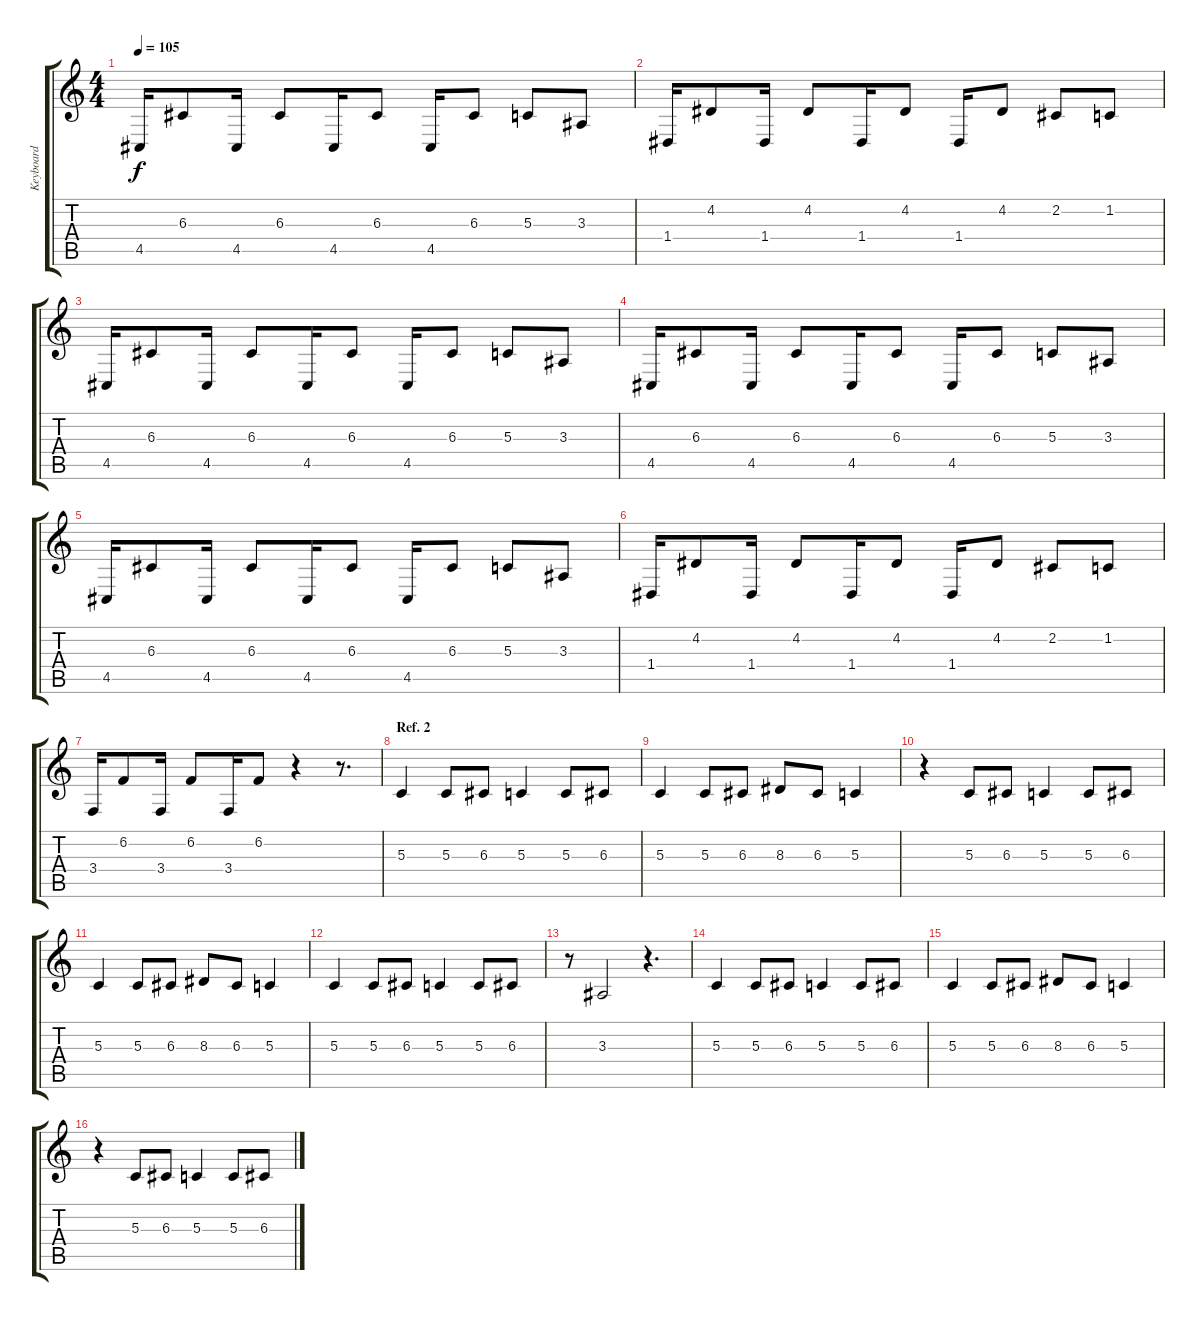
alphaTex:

\track ("Keyboard" "Keyboard") {instrument lead5charang}
\staff {score tabs}
\tuning (E4 B3 G3 D3 A2 E2) {hide}
\ts (4 4)
\tempo 105
\clef g2
\ks c
4.5.16{dy f} 6.3.8 4.5.16 6.3.8 4.5.16 6.3.8 4.5.16 6.3.8 5.3.8 3.3.8 |
1.4.16 4.2.8 1.4.16 4.2.8 1.4.16 4.2.8 1.4.16 4.2.8 2.2.8 1.2.8 |
4.5.16 6.3.8 4.5.16 6.3.8 4.5.16 6.3.8 4.5.16 6.3.8 5.3.8 3.3.8 |
4.5.16 6.3.8 4.5.16 6.3.8 4.5.16 6.3.8 4.5.16 6.3.8 5.3.8 3.3.8 |
4.5.16 6.3.8 4.5.16 6.3.8 4.5.16 6.3.8 4.5.16 6.3.8 5.3.8 3.3.8 |
1.4.16 4.2.8 1.4.16 4.2.8 1.4.16 4.2.8 1.4.16 4.2.8 2.2.8 1.2.8 |
3.4.16 6.2.8 3.4.16 6.2.8 3.4.16 6.2.8 r.4 r.8{d} |
\section ("" "Ref. 2")
5.3.4{instrument lead1square} 5.3.8 6.3.8 5.3.4 5.3.8 6.3.8 |
5.3.4 5.3.8 6.3.8 8.3.8 6.3.8 5.3.4 |
r.4 5.3.8 6.3.8 5.3.4 5.3.8 6.3.8 |
5.3.4 5.3.8 6.3.8 8.3.8 6.3.8 5.3.4 |
5.3.4 5.3.8 6.3.8 5.3.4 5.3.8 6.3.8 |
r.8 3.3.2 r.4{d} |
5.3.4 5.3.8 6.3.8 5.3.4 5.3.8 6.3.8 |
5.3.4 5.3.8 6.3.8 8.3.8 6.3.8 5.3.4 |
r.4 5.3.8 6.3.8 5.3.4 5.3.8 6.3.8
